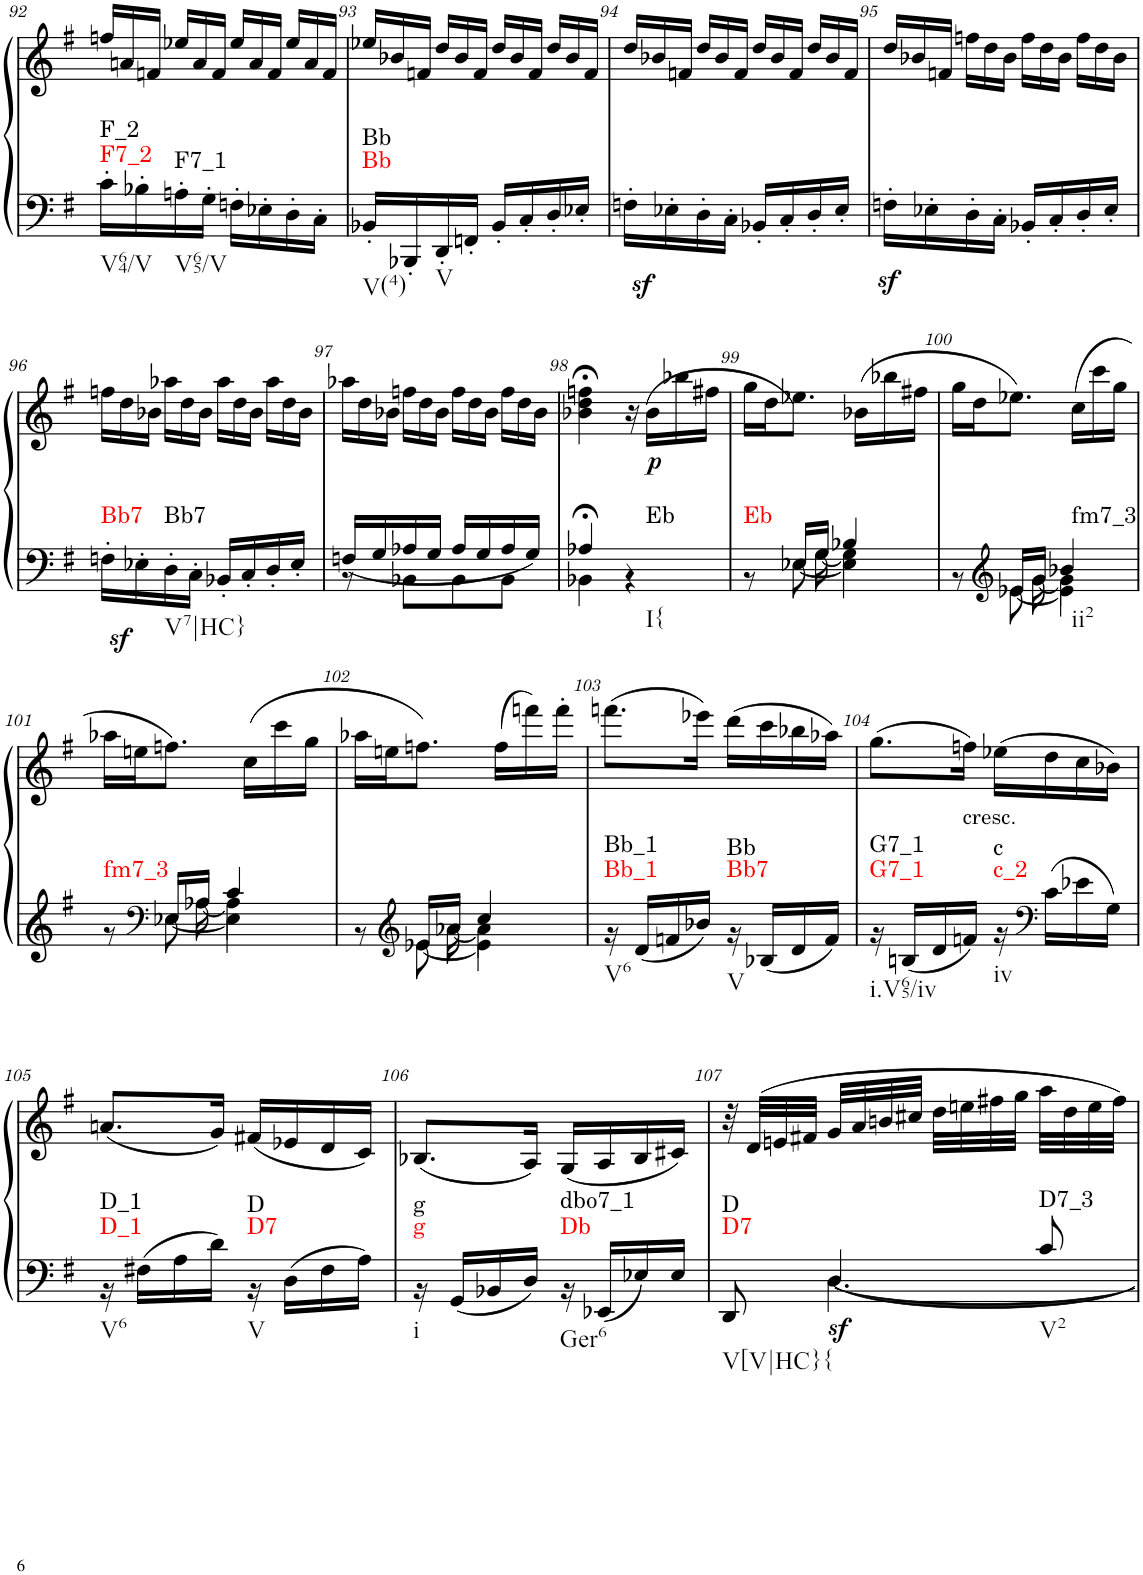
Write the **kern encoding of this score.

**kern	**kern	**dynam	**harte
*part1	*part1	*part1	*part1
*staff2	*staff1	*staff1/2	*
*I"Piano	*	*	*
*I'Pno	*	*	*
!!LO:PB:g=z
*clefF4	*clefG2	*	*
*k[f#]	*k[f#]	*	*
*G:	*G:	*	*
*M2/4	*M2/4	*	*
=92	=92	=92	=92
*^	*	*	*
*	*	*Xtuplet	*	*
!	!	!	!	!LO:H:n=1:kt=F7_2
!	!	!	!	!LO:H:n=2:kt=F_2
!	!	!	!	!LO:H:n=3:kt=F7_1
2ryy	16c'>\LL	24ffn/LL	.	N N N
.	.	24an/	.	.
.	16B-X'>\	.	.	.
.	.	24fn/JJ	.	.
.	16An'>\	24ee-X/LL	.	.
.	.	24a/	.	.
.	16G'>\JJ	.	.	.
.	.	24f/JJ	.	.
.	16Fn'>\LL	24ee-/LL	.	.
.	.	24a/	.	.
.	16E-X'>\	.	.	.
.	.	24f/JJ	.	.
.	16D'>\	24ee-/LL	.	.
.	.	24a/	.	.
.	16C'>\JJ	.	.	.
.	.	24f/JJ	.	.
=93	=93	=93	=93	=93
!	!	!	!	!LO:H:n=1:kt=Bb
!	!	!	!	!LO:H:n=2:kt=Bb
2ryy	16BB-X'</LL	24ee-X/LL	.	N N
.	.	24b-X/	.	.
.	16BBB-X'</	.	.	.
.	.	24fn/JJ	.	.
.	16DD'</	24dd/LL	.	.
.	.	24b-/	.	.
.	16FFn'</JJ	.	.	.
.	.	24f/JJ	.	.
.	16BB-'</LL	24dd/LL	.	.
.	.	24b-/	.	.
.	16C'</	.	.	.
.	.	24f/JJ	.	.
.	16D'</	24dd/LL	.	.
.	.	24b-/	.	.
.	16E-X'</JJ	.	.	.
.	.	24f/JJ	.	.
=94	=94	=94	=94	=94
!	!	!	!LO:DY:b=2	!
2ryy	16Fn'>\LL	24dd/LL	sf	.
.	.	24b-X/	.	.
.	16E-X'>\	.	.	.
.	.	24fn/JJ	.	.
.	16D'>\	24dd/LL	.	.
.	.	24b-/	.	.
.	16C'>\JJ	.	.	.
.	.	24f/JJ	.	.
.	16BB-X'</LL	24dd/LL	.	.
.	.	24b-/	.	.
.	16C'</	.	.	.
.	.	24f/JJ	.	.
.	16D'</	24dd/LL	.	.
.	.	24b-/	.	.
.	16E-'</JJ	.	.	.
.	.	24f/JJ	.	.
=95	=95	=95	=95	=95
!	!	!	!LO:DY:b=2	!
2ryy	16Fn'>\LL	24dd/LL	sf	.
.	.	24b-X/	.	.
.	16E-X'>\	.	.	.
.	.	24fn/JJ	.	.
.	16D'>\	24ffn\LL	.	.
.	.	24dd\	.	.
.	16C'>\JJ	.	.	.
.	.	24b-\JJ	.	.
.	16BB-X'</LL	24ff\LL	.	.
.	.	24dd\	.	.
.	16C'</	.	.	.
.	.	24b-\JJ	.	.
.	16D'</	24ff\LL	.	.
.	.	24dd\	.	.
.	16E-'</JJ	.	.	.
.	.	24b-\JJ	.	.
!!LO:LB:g=z
=96	=96	=96	=96	=96
!	!	!	!LO:DY:b=2	!LO:H:n=1:kt=Bb7
!	!	!	!	!LO:H:n=2:kt=Bb7
2ryy	16Fn'>\LL	24ffn\LL	sf	N N
.	.	24dd\	.	.
.	16E-X'>\	.	.	.
.	.	24b-X\JJ	.	.
.	16D'>\	24aa-X\LL	.	.
.	.	24dd\	.	.
.	16C'>\JJ	.	.	.
.	.	24b-\JJ	.	.
.	16BB-X'</LL	24aa-\LL	.	.
.	.	24dd\	.	.
.	16C'</	.	.	.
.	.	24b-\JJ	.	.
.	16D'</	24aa-\LL	.	.
.	.	24dd\	.	.
.	16E-'</JJ	.	.	.
.	.	24b-\JJ	.	.
=97	=97	=97	=97	=97
*	*^	*	*	*
2ryy	16Fn/LL	8r	24aa-X\LL	.	.
.	.	.	24dd\	.	.
.	16G/	.	.	.	.
.	.	.	24b-X\JJ	.	.
.	16A-X/	8BB-X\L	24ffn\LL	.	.
.	.	.	24dd\	.	.
.	16G/JJ	.	.	.	.
.	.	.	24b-\JJ	.	.
.	16A-/LL	8BB-\	24ff\LL	.	.
.	.	.	24dd\	.	.
.	16G/	.	.	.	.
.	.	.	24b-\JJ	.	.
.	16A-/	8BB-\J	24ff\LL	.	.
.	.	.	24dd\	.	.
.	16G/JJ	.	.	.	.
.	.	.	24b-\JJ	.	.
=98	=98	=98	=98	=98	=98
!	!	!	!	!	!LO:H:kt=Eb
2ryy	4A-X/	4BB-X;<\	4b-X\;< 4dd\;< 4ffn\;<	.	N
.	4r	4ryy	16r	.	.
!	!	!	!	!LO:DY:b	!
.	.	.	(16b-\LL	p	.
.	.	.	16bb-X\	.	.
.	.	.	16ff#X\JJ	.	.
=99	=99	=99	=99	=99	=99
*	*	*^	*	*	*
!	!	!	!	!	!	!LO:H:kt=Eb
2ryy	8r	8ryy	8.ryy	16gg\LL	.	N
.	.	.	.	16dd\J	.	.
.	16E-X/LL	[8E-\	.	8.ee-X\J)	.	.
.	16G/JJ	.	[16G\	.	.	.
.	4B-X/	4E-\]	4G\]	.	.	.
.	.	.	.	(16b-X\LL	.	.
.	.	.	.	16bb-X\	.	.
.	.	.	.	16ff#X\JJ	.	.
=100	=100	=100	=100	=100	=100	=100
!	!	!	!	!	!	!LO:H:kt=fm7_3
2ryy	8r	8ryy	8.ryy	16gg\LL	.	N
.	.	.	.	16dd\J	.	.
*clefG2	*	*	*	*	*	*
.	16e-X/LL	[8e-\	.	8.ee-X\J)	.	.
.	16g/JJ	.	[16g\	.	.	.
.	4b-X/	4e-\]	4g\]	.	.	.
.	.	.	.	(16cc\LL	.	.
.	.	.	.	16ccc\	.	.
.	.	.	.	16gg\JJ	.	.
!!LO:LB:g=z
=101	=101	=101	=101	=101	=101	=101
!	!	!	!	!	!	!LO:H:kt=fm7_3
2ryy	8r	8ryy	8.ryy	16aa-X\LL	.	N
.	.	.	.	16een\J	.	.
*clefF4	*	*	*	*	*	*
.	16E-X/LL	[8E-\	.	8.ffn\J)	.	.
.	16A-X/JJ	.	[16A-\	.	.	.
.	4c/	4E-\]	4A-\]	.	.	.
.	.	.	.	(16cc\LL	.	.
.	.	.	.	16ccc\	.	.
.	.	.	.	16gg\JJ	.	.
=102	=102	=102	=102	=102	=102	=102
2ryy	8r	8ryy	8.ryy	16aa-X\LL	.	.
.	.	.	.	16een\J	.	.
*clefG2	*	*	*	*	*	*
.	16e-X/LL	[8e-\	.	8.ffn\J)	.	.
.	16a-X/JJ	.	[16a-\	.	.	.
.	4cc/	4e-\]	4a-\]	.	.	.
.	.	.	.	(16ff\LL	.	.
.	.	.	.	16fffn\)	.	.
.	.	.	.	16fff'\JJ	.	.
*	*v	*v	*v	*	*	*
=103	=103	=103	=103	=103
!	!	!	!	!LO:H:n=1:kt=Bb_1
!	!	!	!	!LO:H:n=2:kt=Bb_1
!	!	!	!	!LO:H:n=3:kt=Bb7
!	!	!	!	!LO:H:n=4:kt=Bb
2ryy	16r	(8.fffn\L	.	N N N N
.	16d/LL	.	.	.
.	16fn/	.	.	.
.	16b-X/JJ	16eee-X\Jk)	.	.
.	16r	(16ddd\LL	.	.
.	16B-X/LL	16ccc\	.	.
.	16d/	16bb-X\	.	.
.	16f/JJ	16aa-X\JJ)	.	.
=104	=104	=104	=104	=104
!	!	!	!	!LO:H:n=1:kt=G7_1
!	!	!	!	!LO:H:n=2:kt=G7_1
!	!	!	!	!LO:H:n=3:kt=c_2
!	!	!	!	!LO:H:n=4:kt=c
2ryy	16r	(8.gg\L	.	N N N N
.	16Bn/LL	.	.	.
.	16d/	.	.	.
!	!	!LO:TX:b:t=cresc.	!	!
.	16fn/JJ	16ffn\Jk)	.	.
.	16r	(16ee-X\LL	.	.
*clefF4	*	*	*	*
.	16c\LL	16dd\	.	.
.	16e-X\	16cc\	.	.
.	16G\JJ	16b-X\JJ)	.	.
!!LO:LB:g=z
=105	=105	=105	=105	=105
!	!	!	!	!LO:H:n=1:kt=D_1
!	!	!	!	!LO:H:n=2:kt=D_1
!	!	!	!	!LO:H:n=3:kt=D7
!	!	!	!	!LO:H:n=4:kt=D
2ryy	16r	(8.an/L	.	N N N N
.	16F#X\LL	.	.	.
.	16A\	.	.	.
.	16d\JJ	16g/Jk)	.	.
.	16r	(16f#X/LL	.	.
.	16D\LL	16e-X/	.	.
.	16F#\	16d/	.	.
.	16A\JJ	16c/JJ)	.	.
=106	=106	=106	=106	=106
!	!	!	!	!LO:H:n=1:kt=g
!	!	!	!	!LO:H:n=2:kt=g
!	!	!	!	!LO:H:n=3:kt=Db
!	!	!	!	!LO:H:n=4:kt=dbo7_1
!	!	!	!	!LO:H:n=5:kt=Ger6
2ryy	16r	(8.B-X/L	.	N N N N N
.	16GG/LL	.	.	.
.	16BB-X/	.	.	.
.	16D/JJ	16A/Jk)	.	.
.	16r	(16G/LL	.	.
.	16EE-X/LL	16A/	.	.
.	16E-X/	16B-/	.	.
.	16E-/JJ	16c#X/JJ)	.	.
=107	=107	=107	=107	=107
*	*^	*	*	*
!	!	!	!	!	!LO:H:n=1:kt=D7
!	!	!	!	!	!LO:H:n=2:kt=D
4ryy	8DD/	8ryy	32r	.	N N
.	.	.	(32d/LLL	.	.
.	.	.	32en/	.	.
.	.	.	32f#X/JJJ	.	.
!	!	!	!	!LO:DY:b=2	!
.	4.D/	[4.D\	32g/LLL	sf	.
.	.	.	32a/	.	.
.	.	.	32bn/	.	.
.	.	.	32cc#X/JJJ	.	.
8ryy	.	.	32dd\LLL	.	.
.	.	.	32een\	.	.
.	.	.	32ff#X\	.	.
.	.	.	32gg\JJJ	.	.
!	!	!	!	!	!LO:H:kt=D7_3
8c/	.	.	32aa\LLL	.	N
.	.	.	32dd\	.	.
.	.	.	32ee\	.	.
.	.	.	32ff#\JJJ)	.	.
*v	*v	*v	*	*	*
=	=	=	=
*-	*-	*-	*-
